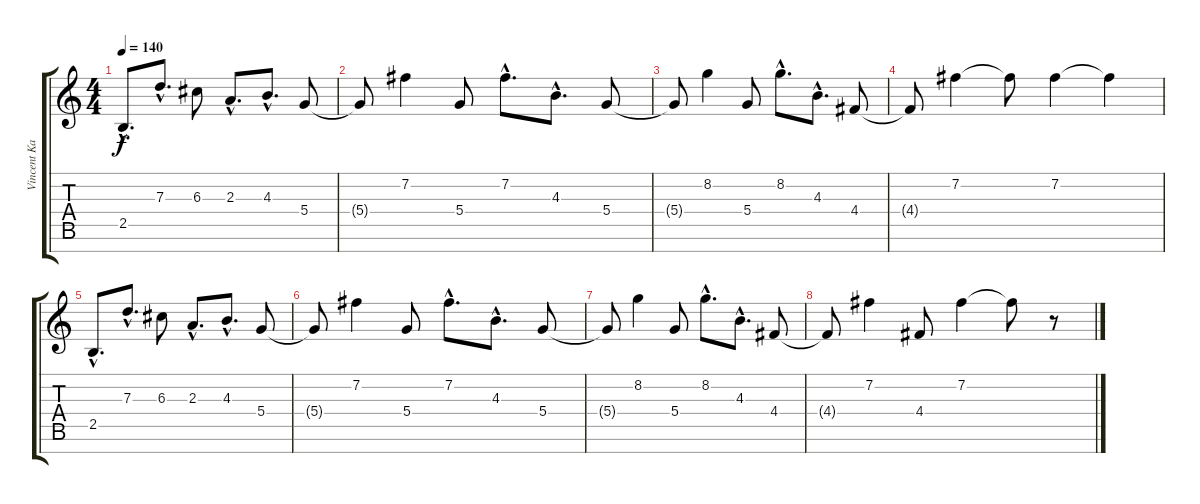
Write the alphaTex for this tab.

\track ("Vincent Kawanach (Guitar)" "Vincent Ka") {instrument electricguitarclean}
\staff {score tabs}
\tuning (E4 B3 G3 D3 A2 E2 B1) {hide}
\ts (4 4)
\tempo 140
\clef g2
\ks c
2.5{hac}.8{d dy f} 7.3{hac}.8{d} 6.3.8 2.3{hac}.8{d} 4.3{hac}.8{d} 5.4.8 |
5.4{t}.8 7.2.4 5.4.8 7.2{hac}.8{d} 4.3{hac}.8{d} 5.4.8 |
5.4{t}.8 8.2.4 5.4.8 8.2{hac}.8{d} 4.3{hac}.8{d} 4.4.8 |
4.4{t}.8 7.2.4 7.2{t}.8 7.2.4 7.2{t}.4 |
2.5{hac}.8{d} 7.3{hac}.8{d} 6.3.8 2.3{hac}.8{d} 4.3{hac}.8{d} 5.4.8 |
5.4{t}.8 7.2.4 5.4.8 7.2{hac}.8{d} 4.3{hac}.8{d} 5.4.8 |
5.4{t}.8 8.2.4 5.4.8 8.2{hac}.8{d} 4.3{hac}.8{d} 4.4.8 |
4.4{t}.8 7.2.4 4.4.8 7.2.4 7.2{t}.8 r.8
